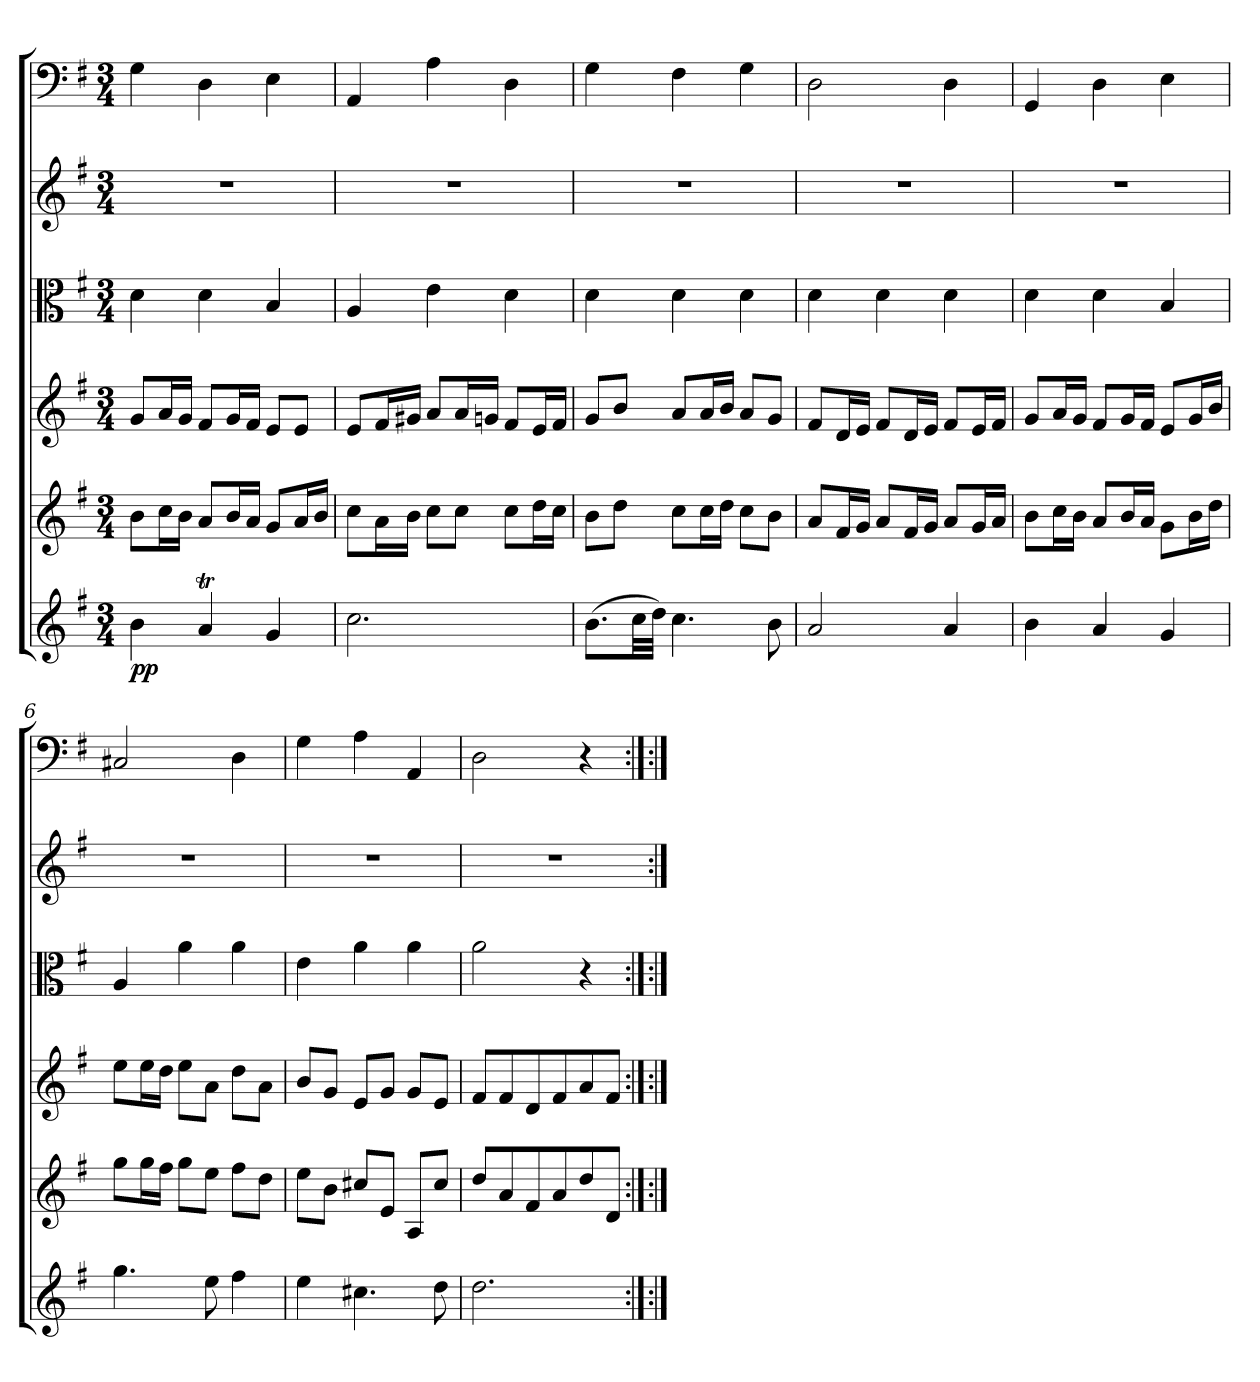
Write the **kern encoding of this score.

**kern	**dynam	**kern	**kern	**kern	**kern	**kern
*part6	*part6	*part5	*part4	*part3	*part2	*part1
*staff6	*staff6	*staff5	*staff4	*staff3	*staff2	*staff1
*clefG2	*	*clefG2	*clefG2	*clefC3	*clefG2	*clefF4
*k[f#]	*	*k[f#]	*k[f#]	*k[f#]	*k[f#]	*k[f#]
*G:	*	*G:	*G:	*G:	*	*G:
*M3/4	*	*M3/4	*M3/4	*M3/4	*M3/4	*M3/4
=1	=1	=1	=1	=1	=1	=1
4b\	pp	8b"\L	8g"/L	4d"\	2.r	4G"\
.	.	16cc"\L	16a"/L	.	.	.
.	.	16b"\JJ	16g"/JJ	.	.	.
4aT/	.	8a"/L	8f#"/L	4d"\	.	4D"\
.	.	16b"/L	16g"/L	.	.	.
.	.	16a"/JJ	16f#"/JJ	.	.	.
4g/	.	8g"/L	8e"/L	4B"/	.	4E"\
.	.	16a"/L	8e"/J	.	.	.
.	.	16b"/JJ	.	.	.	.
=2	=2	=2	=2	=2	=2	=2
2.cc\	.	8cc"\L	8e"/L	4A"/	2.r	4AA"/
.	.	16a"\L	16f#"/L	.	.	.
.	.	16b"\JJ	16g#X"/JJ	.	.	.
.	.	8cc"\L	8a"/L	4e"\	.	4A"\
.	.	8cc"\J	16a"/L	.	.	.
.	.	.	16gn"/JJ	.	.	.
.	.	8cc"\L	8f#"/L	4d"\	.	4D"\
.	.	16dd"\L	16e"/L	.	.	.
.	.	16cc"\JJ	16f#"/JJ	.	.	.
=3	=3	=3	=3	=3	=3	=3
(8.b\L	.	8b"\L	8g"/L	4d"\	2.r	4G"\
.	.	8dd"\J	8b"/J	.	.	.
32cc\LL	.	.	.	.	.	.
32dd\JJJ)	.	.	.	.	.	.
4.cc\	.	8cc"\L	8a"/L	4d"\	.	4F#"\
.	.	16cc"\L	16a"/L	.	.	.
.	.	16dd"\JJ	16b"/JJ	.	.	.
.	.	8cc"\L	8a"/L	4d"\	.	4G"\
8b\	.	8b"\J	8g"/J	.	.	.
=4	=4	=4	=4	=4	=4	=4
2a/	.	8a"/L	8f#"/L	4d"\	2.r	2D"\
.	.	16f#"/L	16d"/L	.	.	.
.	.	16g"/JJ	16e"/JJ	.	.	.
.	.	8a"/L	8f#"/L	4d"\	.	.
.	.	16f#"/L	16d"/L	.	.	.
.	.	16g"/JJ	16e"/JJ	.	.	.
4a/	.	8a"/L	8f#"/L	4d"\	.	4D"\
.	.	16g"/L	16e"/L	.	.	.
.	.	16a"/JJ	16f#"/JJ	.	.	.
=5	=5	=5	=5	=5	=5	=5
4b\	.	8b"\L	8g"/L	4d"\	2.r	4GG"/
.	.	16cc"\L	16a"/L	.	.	.
.	.	16b"\JJ	16g"/JJ	.	.	.
4a/	.	8a"/L	8f#"/L	4d"\	.	4D"\
.	.	16b"/L	16g"/L	.	.	.
.	.	16a"/JJ	16f#"/JJ	.	.	.
4g/	.	8g"\L	8e"/L	4B"/	.	4E"\
.	.	16b"\L	16g"/L	.	.	.
.	.	16dd"\JJ	16b"/JJ	.	.	.
=6	=6	=6	=6	=6	=6	=6
4.gg\	.	8gg"\L	8ee"\L	4A"/	2.r	2C#X"/
.	.	16gg"\L	16ee"\L	.	.	.
.	.	16ff#"\JJ	16dd"\JJ	.	.	.
.	.	8gg"\L	8ee"\L	4a"\	.	.
8ee\	.	8ee"\J	8a"\J	.	.	.
4ff#\	.	8ff#"\L	8dd"\L	4a"\	.	4D"\
.	.	8dd"\J	8a"\J	.	.	.
=7	=7	=7	=7	=7	=7	=7
4ee\	.	8ee"\L	8b"/L	4e"\	2.r	4G"\
.	.	8b"\J	8g"/J	.	.	.
4.cc#X\	.	8cc#X"/L	8e"/L	4a"\	.	4A"\
.	.	8e"/J	8g"/J	.	.	.
.	.	8A"/L	8g"/L	4a"\	.	4AA"/
8dd\	.	8cc#"/J	8e"/J	.	.	.
=8	=8	=8	=8	=8	=8	=8
2.dd\	.	8dd"/L	8f#"/L	2a"\	2.r	2D"\
.	.	8a"/	8f#"/	.	.	.
.	.	8f#"/	8d"/	.	.	.
.	.	8a"/	8f#"/	.	.	.
.	.	8dd"/	8a"/	4r	.	4r
.	.	8d"/J	8f#"/J	.	.	.
=:|!	=:|!	=:|!	=:|!	=:|!	==	=:|!
*-	*-	*-	*-	*-	*-	*-
